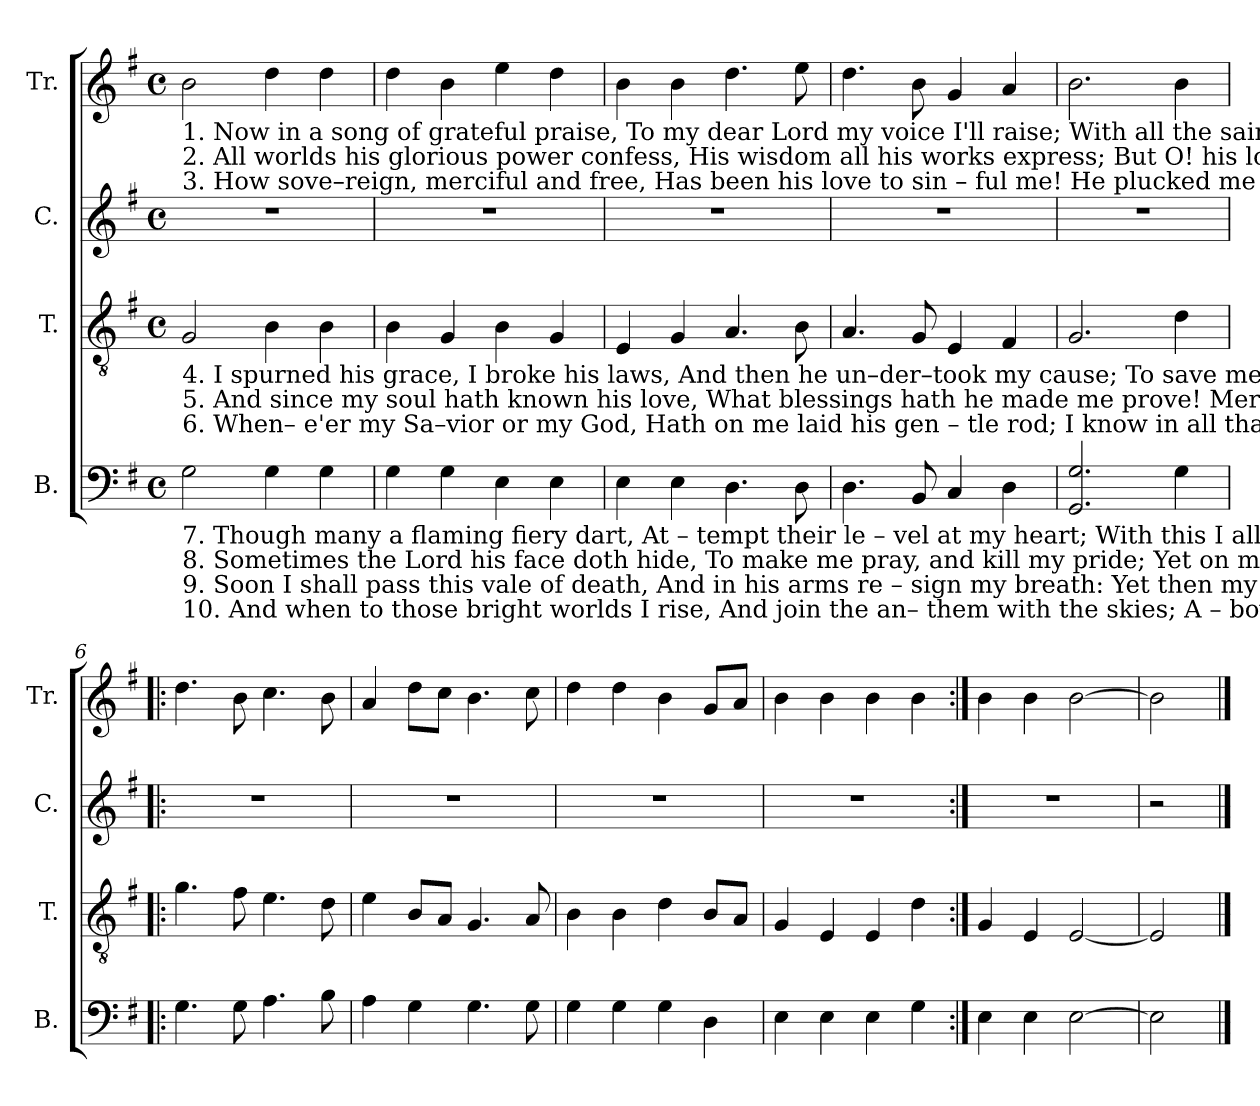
**kern	**kern	**kern	**kern
*part4	*part3	*part2	*part1
*staff4	*staff3	*staff2	*staff1
*I"B.	*I"T.	*I"C.	*I"Tr.
*I'B.	*I'T.	*I'C.	*I'Tr.
*clefF4	*clefGv2	*clefG2	*clefG2
*k[f#]	*k[f#]	*k[f#]	*k[f#]
*M4/4	*M4/4	*M4/4	*M4/4
*met(c)	*met(c)	*met(c)	*met(c)
*MM150	*MM150	*MM150	*MM150
=1	=1	=1	=1
!	!	!	!LO:TX:b:t=1. Now  in   a  song  of  grateful  praise,     To   my  dear Lord  my  voice  I'll  raise;     With       all      the    saints    I'll    join    to    tell,     That  Je–sus  has  done  all  things  well.   With      all things well.
!	!	!	!LO:TX:b:t=2. All worlds his glorious power confess,   His wisdom all his works express;    But     O!     his   love  what  tongue  can  tell,      My   Je–sus  has   done  all  things  well.     But        all things well.
!	!	!	!LO:TX:b:t=3. How  sove–reign,   merciful  and  free,    Has   been  his  love  to  sin – ful    me!      He   plucked  me   from  the   jaws    of   hell,      My  Je–sus  has   done  all  things   well.     He          all things well.
!	!LO:TX:b:t=4.   I  spurned  his  grace, I broke his laws,  And  then  he  un–der–took  my  cause;    To   save   me   though  I    did     re    –    bel,       My   Je – sus  has  done all things well.   To            all things well.	!	!
!	!LO:TX:b:t=5.  And since my soul hath known his love,  What blessings hath he made me prove!  Mer cy  which  doth  all  praise   excel,     My   Je – sus  has done  all things well.   Mer-     all things well.	!	!
!	!LO:TX:b:t=6. When– e'er   my  Sa–vior or  my  God,    Hath   on   me   laid   his   gen  –  tle   rod;         I     know      in     all     that     has   be   –     fell,   That   Je – sus  has done  all things well.   That      all things well.	!	!
!LO:TX:b:t=7.  Though  many  a  flaming  fiery  dart,   At – tempt  their  le – vel  at  my  heart;    With     this       I       all     my     rage    re   –   pel;       My    Je – sus  has  done  all things well.   With     all things well.	!	!	!
!LO:TX:b:t=8.  Sometimes the Lord his face doth hide, To  make  me  pray,  and  kill  my pride;    Yet     on   my   heart   it    still  doth  dwell,    That    Je – sus  has  done  all things well.    Yet          all things well.	!	!	!
!LO:TX:b:t=9.  Soon  I  shall  pass  this  vale  of death,  And  in  his  arms  re – sign  my breath&colon;       Yet    then  my  hap – py   soul  shall   tell,    How  Je – sus  has  done  all things well.    Yet          all things well.	!	!	!
!LO:TX:b:t=10. And when to those bright worlds I rise,  And join the  an– them with the skies;  A – bove  the  rest,  this  note  shall swell,   My  Je – sus  has  done  all things well.     A -          all things well.	!	!	!
2G\	2G/	1r	2b\
4G\	4B\	.	4dd\
4G\	4B\	.	4dd\
=2	=2	=2	=2
4G\	4B\	1r	4dd\
4G\	4G/	.	4b\
4E\	4B\	.	4ee\
4E\	4G/	.	4dd\
=3	=3	=3	=3
4E\	4E/	1r	4b\
4E\	4G/	.	4b\
4.D\	4.A/	.	4.dd\
8D\	8B\	.	8ee\
=4	=4	=4	=4
4.D\	4.A/	1r	4.dd\
8BB/	8G/	.	8b\
4C/	4E/	.	4g/
4D\	4F#/	.	4a/
=5	=5	=5	=5
2.GG/ 2.G/	2.G/	1r	2.b\
4G\	4d\	.	4b\
=6!|:	=6!|:	=6!|:	=6!|:
4.G\	4.g\	1r	4.dd\
8G\	8f#\	.	8b\
4.A\	4.e\	.	4.cc\
8B\	8d\	.	8b\
=7	=7	=7	=7
4A\	4e\	1r	4a/
4G\	8B/L	.	8dd\L
.	8A/J	.	8cc\J
4.G\	4.G/	.	4.b\
8G\	8A/	.	8cc\
=8	=8	=8	=8
4G\	4B\	1r	4dd\
4G\	4B\	.	4dd\
4G\	4d\	.	4b\
4D\	8B/L	.	8g/L
.	8A/J	.	8a/J
=9	=9	=9	=9
4E\	4G/	1r	4b\
4E\	4E/	.	4b\
4E\	4E/	.	4b\
4G\	4d\	.	4b\
=10:|!	=10:|!	=10:|!	=10:|!
4E\	4G/	1r	4b\
4E\	4E/	.	4b\
[2E\	[2E/	.	[2b\
=11	=11	=11	=11
2E\]	2E/]	2r	2b\]
==	==	==	==
*-	*-	*-	*-
